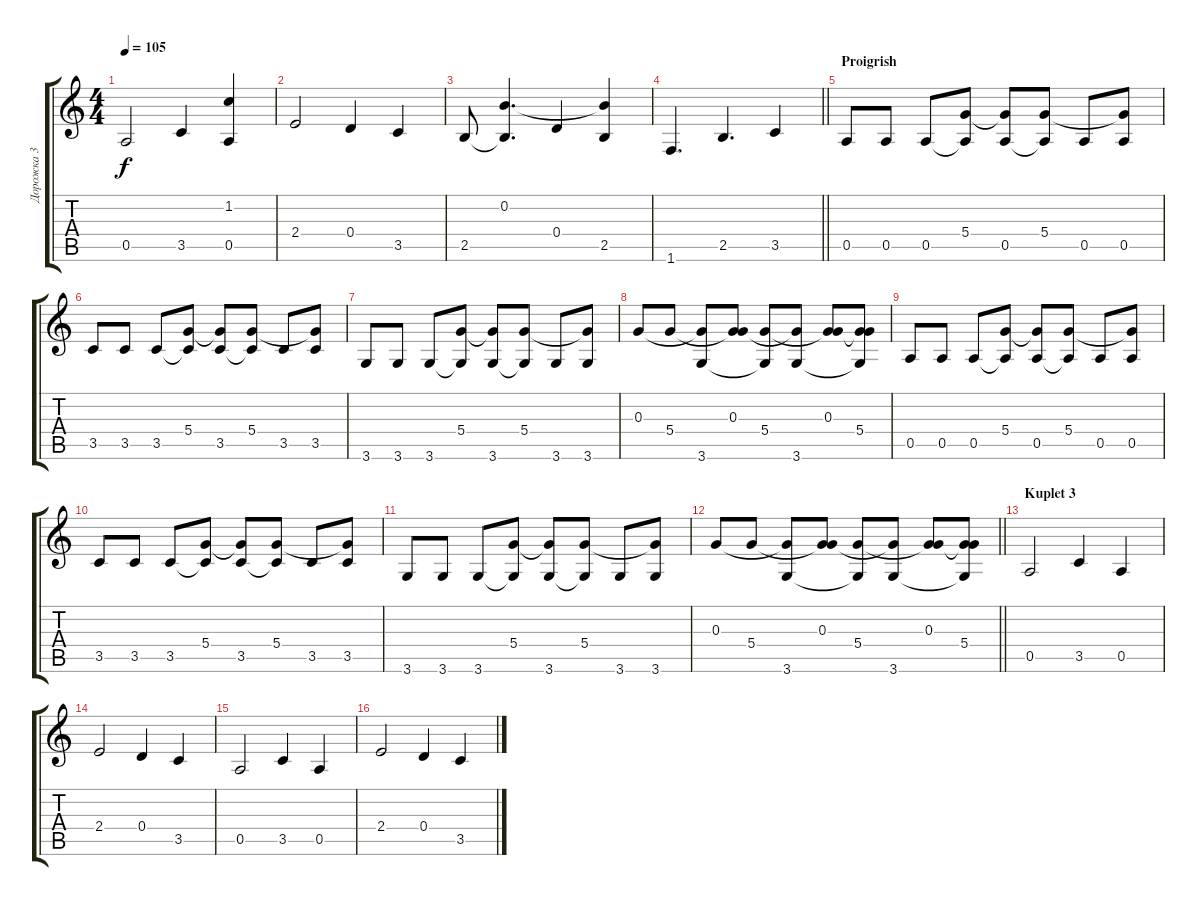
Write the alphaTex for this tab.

\track ("Дорожка 3" "Дорожка 3") {instrument electricguitarjazz}
\staff {score tabs}
\tuning (E4 B3 G3 D3 A2 E2) {hide}
\ts (4 4)
\tempo 105
\clef g2
\ks c
0.5.2{dy f} 3.5.4 (1.2{t} 0.5).4 |
2.4.2 0.4.4 3.5.4 |
2.5.8 (0.2 2.5{t}).4{d} 0.4.4 (0.2{t} 2.5).4 |
\barLineRight lightlight
1.6.4{d} 2.5.4{d} 3.5.4 |
\section ("" "Proigrish")
0.5.8 0.5.8 0.5.8 (5.4 0.5{t}).8 (5.4{t} 0.5).8 (5.4 0.5{t}).8 0.5.8 (5.4{t} 0.5).8 |
3.5.8 3.5.8 3.5.8 (5.4 3.5{t}).8 (5.4{t} 3.5).8 (5.4 3.5{t}).8 3.5.8 (5.4{t} 3.5).8 |
3.6.8 3.6.8 3.6.8 (5.4 3.6{t}).8 (5.4{t} 3.6).8 (5.4 3.6{t}).8 3.6.8 (5.4{t} 3.6).8 |
0.3.8 5.4.8 (0.3{t} 3.6).8 (0.3 5.4{t}).8 (5.4 3.6{t}).8 (0.3{t} 3.6).8 (0.3 5.4{t}).8 (0.3{t} 5.4 3.6{t}).8 |
0.5.8 0.5.8 0.5.8 (5.4 0.5{t}).8 (5.4{t} 0.5).8 (5.4 0.5{t}).8 0.5.8 (5.4{t} 0.5).8 |
3.5.8 3.5.8 3.5.8 (5.4 3.5{t}).8 (5.4{t} 3.5).8 (5.4 3.5{t}).8 3.5.8 (5.4{t} 3.5).8 |
3.6.8 3.6.8 3.6.8 (5.4 3.6{t}).8 (5.4{t} 3.6).8 (5.4 3.6{t}).8 3.6.8 (5.4{t} 3.6).8 |
\barLineRight lightlight
0.3.8 5.4.8 (0.3{t} 3.6).8 (0.3 5.4{t}).8 (5.4 3.6{t}).8 (0.3{t} 3.6).8 (0.3 5.4{t}).8 (0.3{t} 5.4 3.6{t}).8 |
\section ("" "Kuplet 3")
0.5.2 3.5.4 0.5.4 |
2.4.2 0.4.4 3.5.4 |
0.5.2 3.5.4 0.5.4 |
2.4.2 0.4.4 3.5.4
